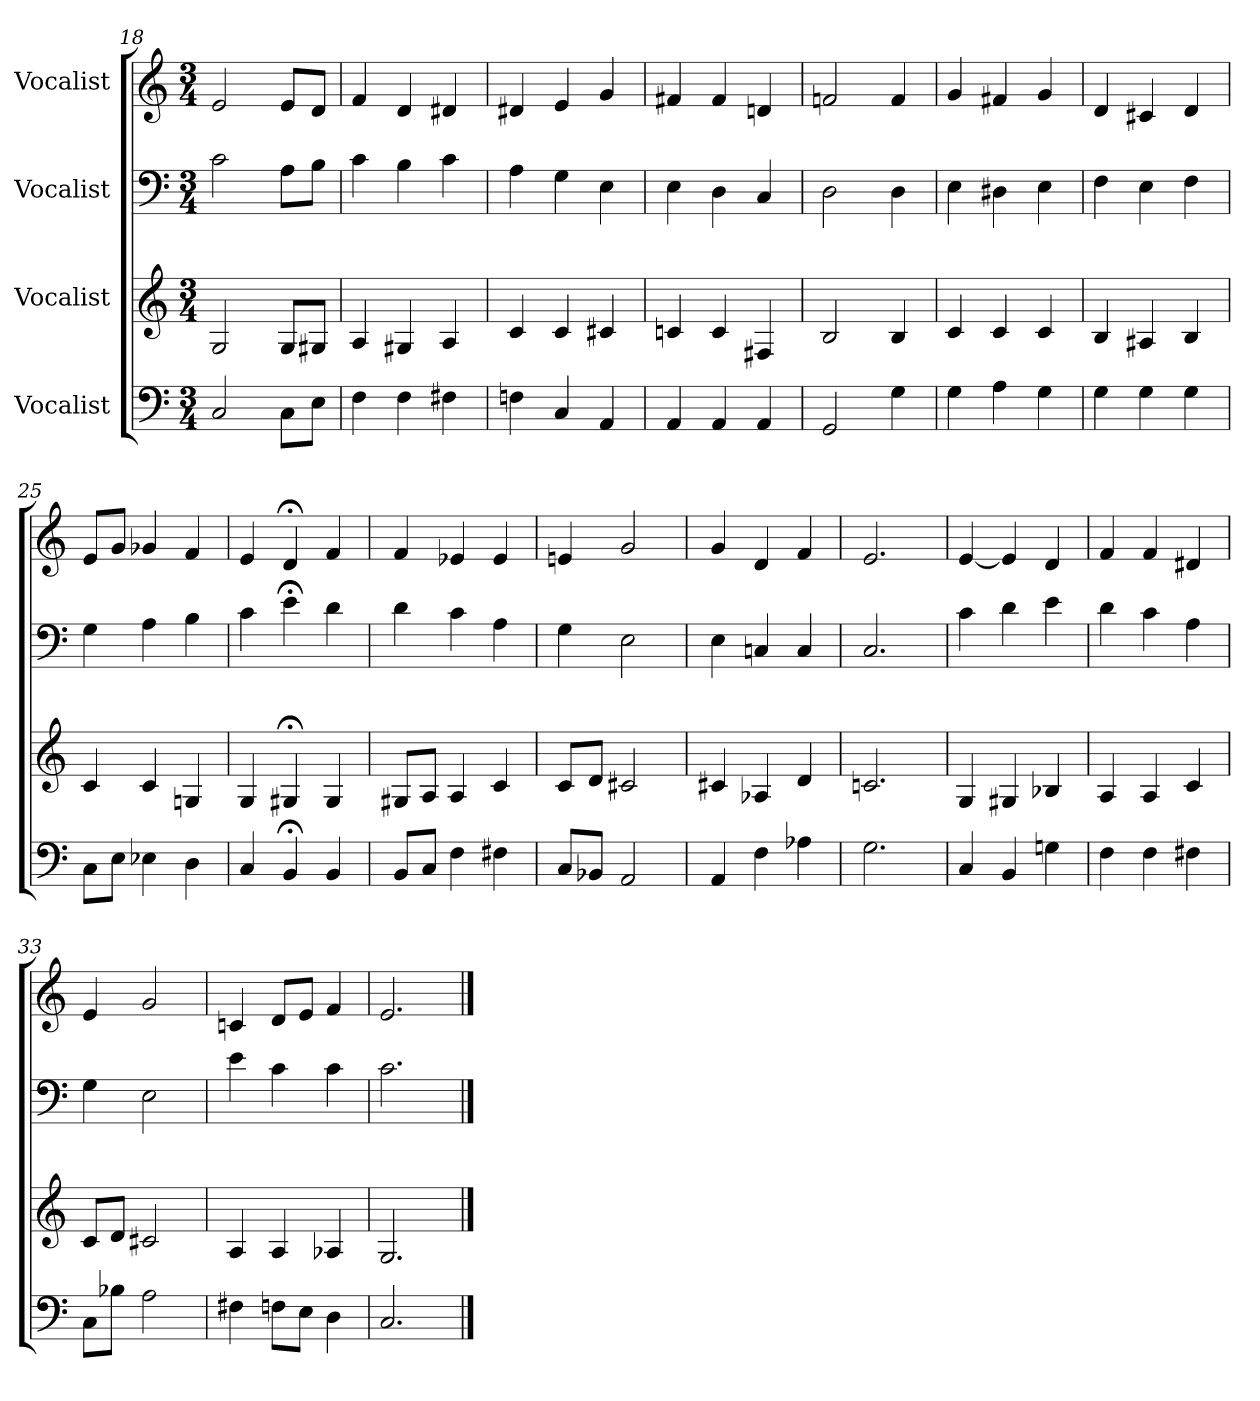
**kern	**kern	**kern	**kern
*part4	*part3	*part2	*part1
*staff4	*staff3	*staff2	*staff1
*I"Vocalist	*I"Vocalist	*I"Vocalist	*I"Vocalist
*M3/4	*M3/4	*M3/4	*M3/4
=18	=18	=18	=18
2C	2G	2c	2e
8CL	8GL	8AL	8eL
8EJ	8G#XJ	8BJ	8dJ
=19	=19	=19	=19
4F	4A	4c	4f
4F	4G#X	4B	4d
4F#X	4A	4c	4d#X
=20	=20	=20	=20
4Fn	4c	4A	4d#X
4C	4c	4G	4e
4AA	4c#X	4E	4g
=21	=21	=21	=21
4AA	4cn	4E	4f#X
4AA	4c	4D	4f#
4AA	4F#X	4C	4dn
=22	=22	=22	=22
2GG	2B	2D	2fn
4G	4B	4D	4f
=23	=23	=23	=23
4G	4c	4E	4g
4A	4c	4D#X	4f#X
4G	4c	4E	4g
=24	=24	=24	=24
4G	4B	4F	4d
4G	4A#X	4E	4c#X
4G	4B	4F	4d
=25	=25	=25	=25
8CL	4c	4G	8eL
8EJ	.	.	8gJ
4E-X	4c	4A	4g-X
4D	4Gn	4B	4f
=26	=26	=26	=26
4C	4G	4c	4e
4BB;<	4G#X;<	4e;<	4d;<
4BB	4G#	4d	4f
=27	=27	=27	=27
8BBL	8G#XL	4d	4f
8CJ	8AJ	.	.
4F	4A	4c	4e-X
4F#X	4c	4A	4e-
=28	=28	=28	=28
8CL	8cL	4G	4en
8BB-XJ	8dJ	.	.
2AA	2c#X	2E	2g
=29	=29	=29	=29
4AA	4c#X	4E	4g
4F	4A-X	4Cn	4d
4A-X	4d	4C	4f
=30	=30	=30	=30
2.G	2.cn	2.C	2.e
=31	=31	=31	=31
4C	4G	4c	[4e
4BB	4G#X	4d	4e]
4Gn	4B-X	4e	4d
=32	=32	=32	=32
4F	4A	4d	4f
4F	4A	4c	4f
4F#X	4c	4A	4d#X
=33	=33	=33	=33
8CL	8cL	4G	4e
8B-XJ	8dJ	.	.
2A	2c#X	2E	2g
=34	=34	=34	=34
4F#X	4A	4e	4cn
8FnL	4A	4c	8dL
8EJ	.	.	8eJ
4D	4A-X	4c	4f
=35	=35	=35	=35
2.C	2.G	2.c	2.e
==	==	==	==
*-	*-	*-	*-
